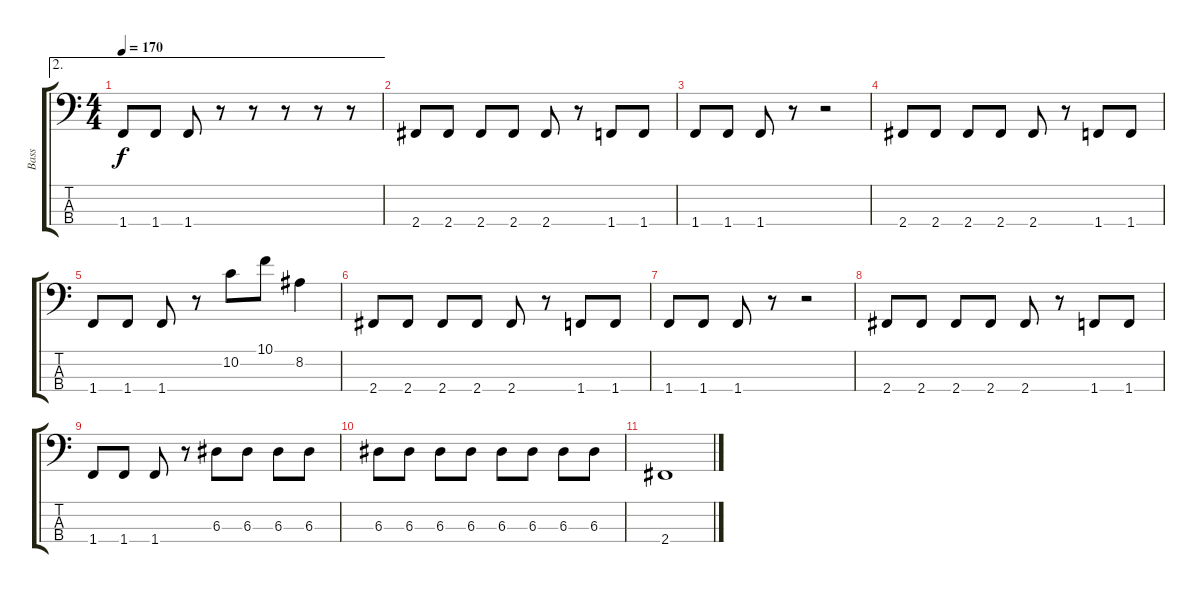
\track ("Bass" "Bass") {instrument slapbass2}
\staff {score tabs}
\tuning (G2 D2 A1 E1) {hide}
\ae 2
\ts (4 4)
\tempo 170
\clef f4
\ks c
1.4.8{dy f} 1.4.8 1.4.8 r.8 r.8 r.8 r.8 r.8 |
2.4.8 2.4.8 2.4.8 2.4.8 2.4.8 r.8 1.4.8 1.4.8 |
1.4.8 1.4.8 1.4.8 r.8 r.2 |
2.4.8 2.4.8 2.4.8 2.4.8 2.4.8 r.8 1.4.8 1.4.8 |
1.4.8 1.4.8 1.4.8 r.8 10.2.8 10.1.8 8.2.4 |
2.4.8 2.4.8 2.4.8 2.4.8 2.4.8 r.8 1.4.8 1.4.8 |
1.4.8 1.4.8 1.4.8 r.8 r.2 |
2.4.8 2.4.8 2.4.8 2.4.8 2.4.8 r.8 1.4.8 1.4.8 |
1.4.8 1.4.8 1.4.8 r.8 6.3.8 6.3.8 6.3.8 6.3.8 |
6.3.8 6.3.8 6.3.8 6.3.8 6.3.8 6.3.8 6.3.8 6.3.8 |
2.4.1
